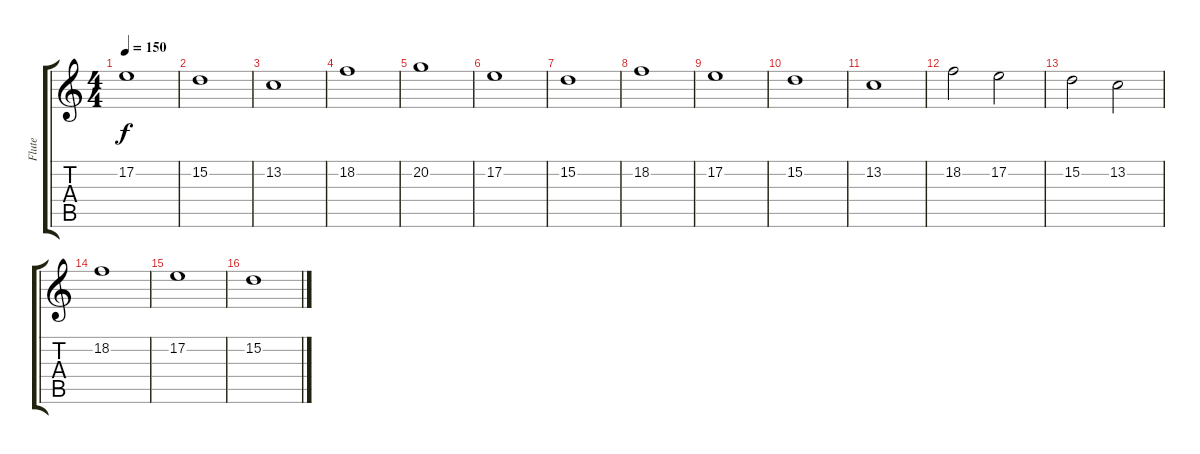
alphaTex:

\track ("Flute" "Flute") {instrument flute}
\staff {score tabs}
\tuning (E4 B3 G3 D3 A2 E2) {hide}
\ts (4 4)
\tempo 150
\clef g2
\ks c
17.2.1{dy f} |
15.2.1 |
13.2.1 |
18.2.1 |
20.2.1 |
17.2.1 |
15.2.1 |
18.2.1 |
17.2.1 |
15.2.1 |
13.2.1 |
18.2.2 17.2.2 |
15.2.2 13.2.2 |
18.2.1 |
17.2.1 |
15.2.1
